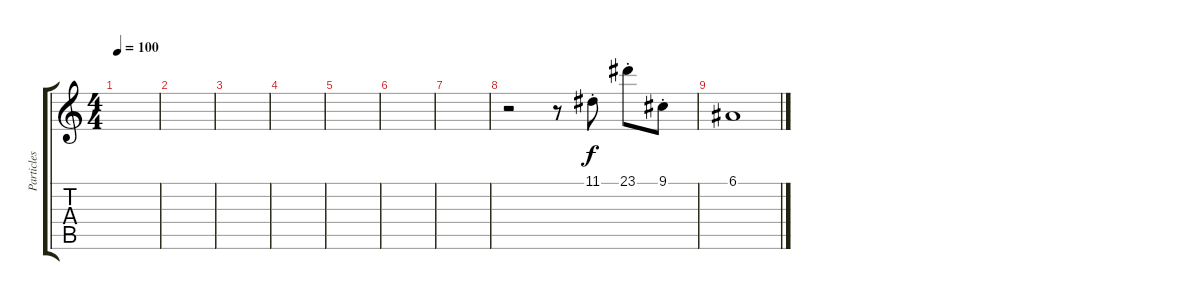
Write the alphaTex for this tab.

\track ("Particles" "Particles") {instrument acousticgrandpiano}
\staff {score tabs}
\tuning (E4 B3 G3 D3 A2 E2) {hide}
\ts (4 4)
\tempo 100
\clef g2
\ks c
|
|
|
|
|
|
|
r.2 r.8 11.1{st}.8 23.1{st}.8 9.1{st}.8 |
6.1.1
